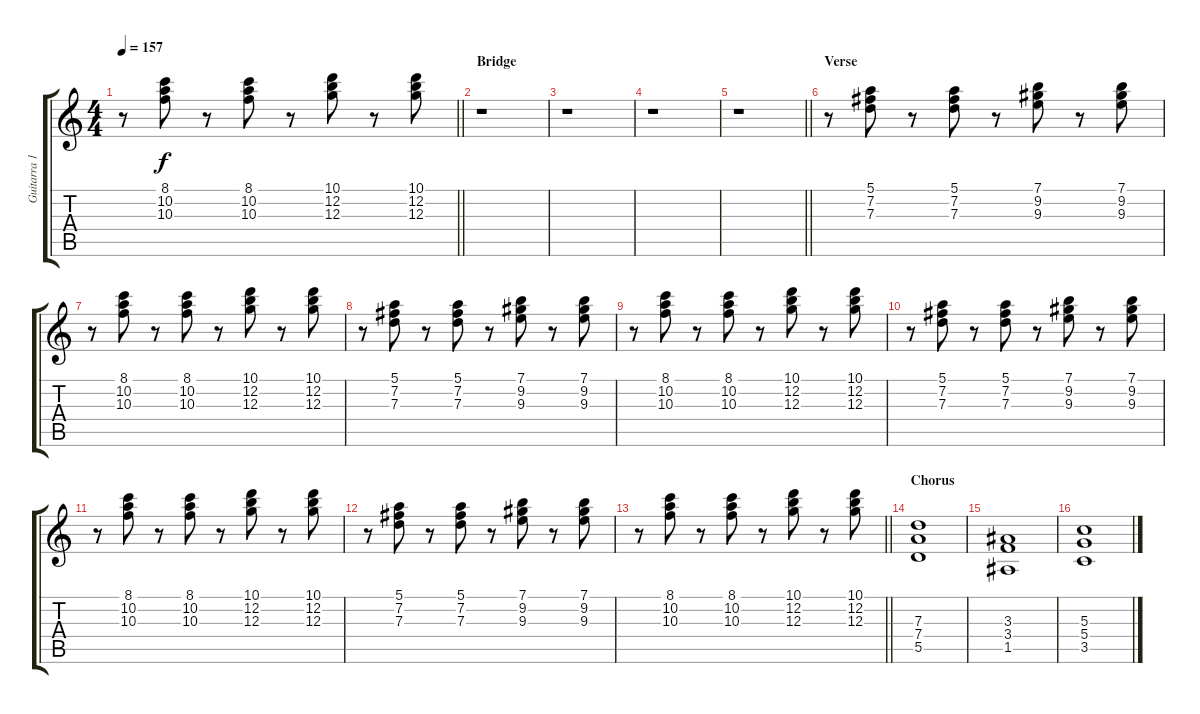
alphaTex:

\track ("Guitarra 1 - Mathias" "Guitarra 1") {instrument overdrivenguitar}
\staff {score tabs}
\tuning (E4 B3 G3 D3 A2 E2) {hide}
\ts (4 4)
\tempo 157
\clef g2
\barLineRight lightlight
\ks c
r.8{dy f} (8.1 10.2 10.3).8 r.8 (8.1 10.2 10.3).8 r.8 (10.1 12.2 12.3).8 r.8 (10.1 12.2 12.3).8 |
\section ("" "Bridge")
r.1 |
r.1 |
r.1 |
\barLineRight lightlight
r.1 |
\section ("" "Verse")
r.8 (5.1 7.2 7.3).8 r.8 (5.1 7.2 7.3).8 r.8 (7.1 9.2 9.3).8 r.8 (7.1 9.2 9.3).8 |
r.8 (8.1 10.2 10.3).8 r.8 (8.1 10.2 10.3).8 r.8 (10.1 12.2 12.3).8 r.8 (10.1 12.2 12.3).8 |
r.8 (5.1 7.2 7.3).8 r.8 (5.1 7.2 7.3).8 r.8 (7.1 9.2 9.3).8 r.8 (7.1 9.2 9.3).8 |
r.8 (8.1 10.2 10.3).8 r.8 (8.1 10.2 10.3).8 r.8 (10.1 12.2 12.3).8 r.8 (10.1 12.2 12.3).8 |
r.8 (5.1 7.2 7.3).8 r.8 (5.1 7.2 7.3).8 r.8 (7.1 9.2 9.3).8 r.8 (7.1 9.2 9.3).8 |
r.8 (8.1 10.2 10.3).8 r.8 (8.1 10.2 10.3).8 r.8 (10.1 12.2 12.3).8 r.8 (10.1 12.2 12.3).8 |
r.8 (5.1 7.2 7.3).8 r.8 (5.1 7.2 7.3).8 r.8 (7.1 9.2 9.3).8 r.8 (7.1 9.2 9.3).8 |
\barLineRight lightlight
r.8 (8.1 10.2 10.3).8 r.8 (8.1 10.2 10.3).8 r.8 (10.1 12.2 12.3).8 r.8 (10.1 12.2 12.3).8 |
\section ("" "Chorus")
(7.3 7.4 5.5).1{volume 8} |
(3.3 3.4 1.5).1 |
(5.3 5.4 3.5).1
